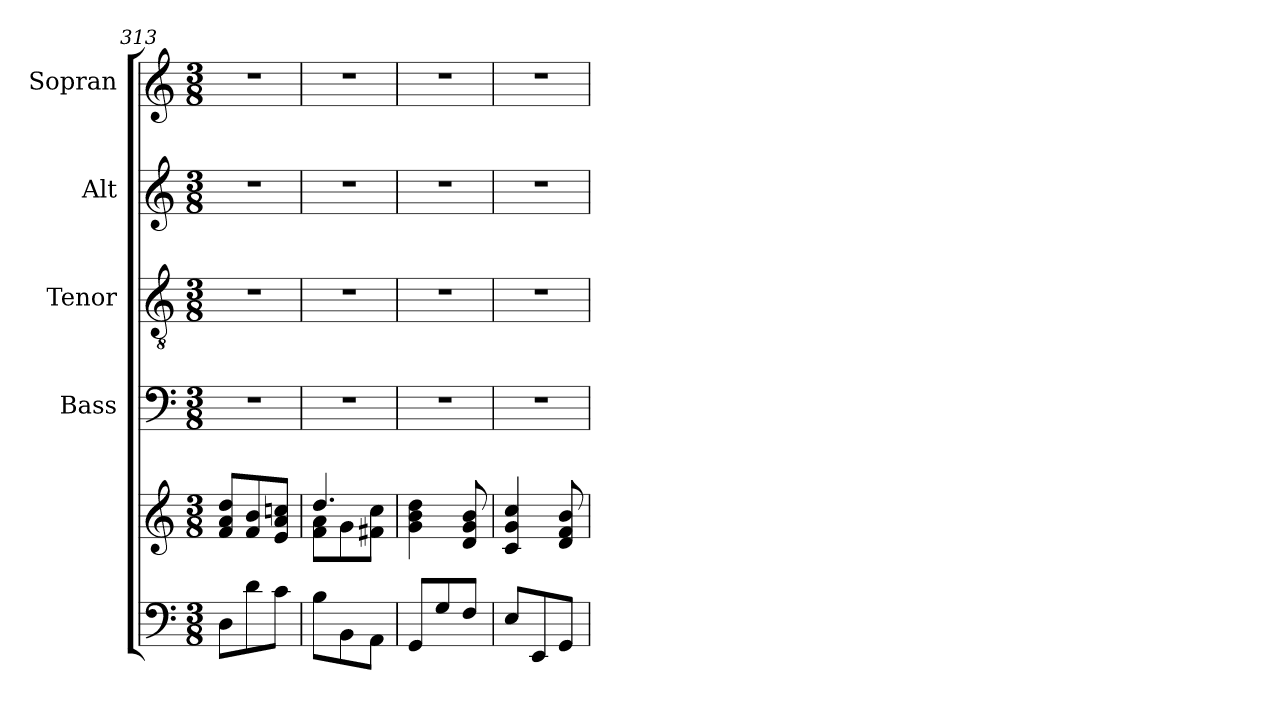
**kern	**kern	**kern	**kern	**kern	**kern
*part5	*part5	*part4	*part3	*part2	*part1
*staff6	*staff5	*staff4	*staff3	*staff2	*staff1
*	*	*I"Bass	*I"Tenor	*I"Alt	*I"Sopran
*	*	*I'B.	*I'T.	*I'A.	*I'S.
*clefF4	*clefG2	*clefF4	*clefGv2	*clefG2	*clefG2
*k[]	*k[]	*k[]	*k[]	*k[]	*k[]
*C:	*C:	*C:	*C:	*C:	*C:
*M3/8	*M3/8	*M3/8	*M3/8	*M3/8	*M3/8
=313	=313	=313	=313	=313	=313
8D\L	8f/ 8a/ 8dd/L	4.r	4.r	4.r	4.r
8d\	8f/ 8b/	.	.	.	.
8c\J	8e/ 8a/ 8ccn/J	.	.	.	.
=314	=314	=314	=314	=314	=314
*	*^	*	*	*	*
8B\L	4.dd/	8f\ 8a\L	4.r	4.r	4.r	4.r
8BB\	.	8g\	.	.	.	.
8AA\J	.	8f#X\ 8cc\J	.	.	.	.
*	*v	*v	*	*	*	*
=315	=315	=315	=315	=315	=315
8GG/L	4g\ 4b\ 4dd\	4.r	4.r	4.r	4.r
8G/	.	.	.	.	.
8F/J	8d/ 8g/ 8b/	.	.	.	.
=316	=316	=316	=316	=316	=316
8E/L	4c/ 4g/ 4cc/	4.r	4.r	4.r	4.r
8EE/	.	.	.	.	.
8GG/J	8d/ 8f/ 8b/	.	.	.	.
=	=	=	=	=	=
*-	*-	*-	*-	*-	*-
